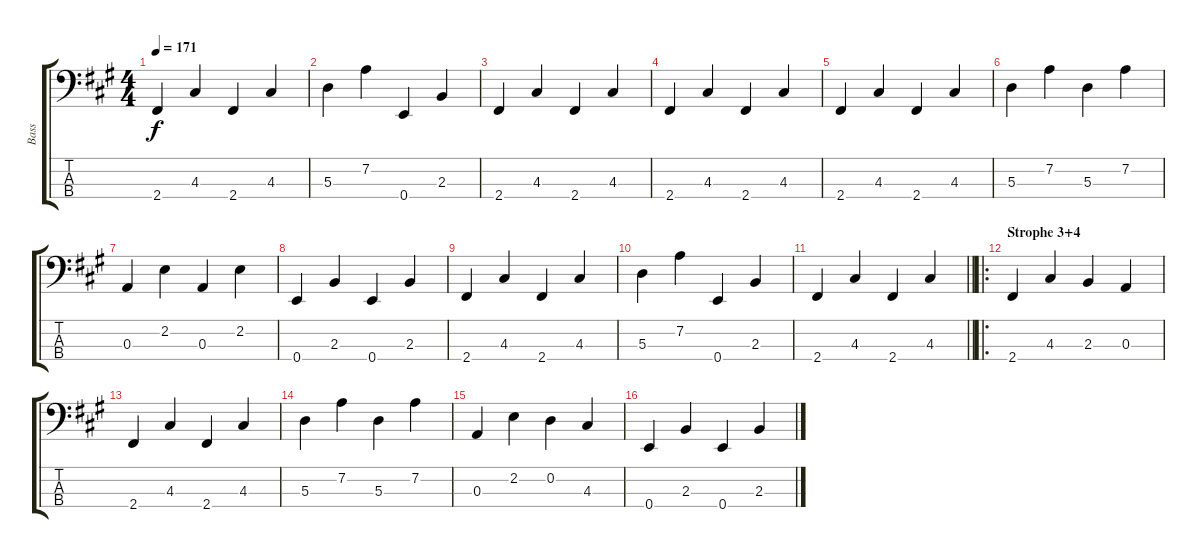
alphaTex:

\track ("Bass" "Bass") {instrument electricbassfinger}
\staff {score tabs}
\tuning (G2 D2 A1 E1) {hide}
\ts (4 4)
\tempo 171
\clef f4
\ks f#minor
2.4.4{dy f} 4.3.4 2.4.4 4.3.4 |
5.3.4 7.2.4 0.4.4 2.3.4 |
2.4.4 4.3.4 2.4.4 4.3.4 |
2.4.4 4.3.4 2.4.4 4.3.4 |
2.4.4 4.3.4 2.4.4 4.3.4 |
5.3.4 7.2.4 5.3.4 7.2.4 |
0.3.4 2.2.4 0.3.4 2.2.4 |
0.4.4 2.3.4 0.4.4 2.3.4 |
2.4.4 4.3.4 2.4.4 4.3.4 |
5.3.4 7.2.4 0.4.4 2.3.4 |
\barLineRight lightlight
2.4.4 4.3.4 2.4.4 4.3.4 |
\ro
\section ("" "Strophe 3+4")
2.4.4 4.3.4 2.3.4 0.3.4 |
2.4.4 4.3.4 2.4.4 4.3.4 |
5.3.4 7.2.4 5.3.4 7.2.4 |
0.3.4 2.2.4 0.2.4 4.3.4 |
0.4.4 2.3.4 0.4.4 2.3.4
